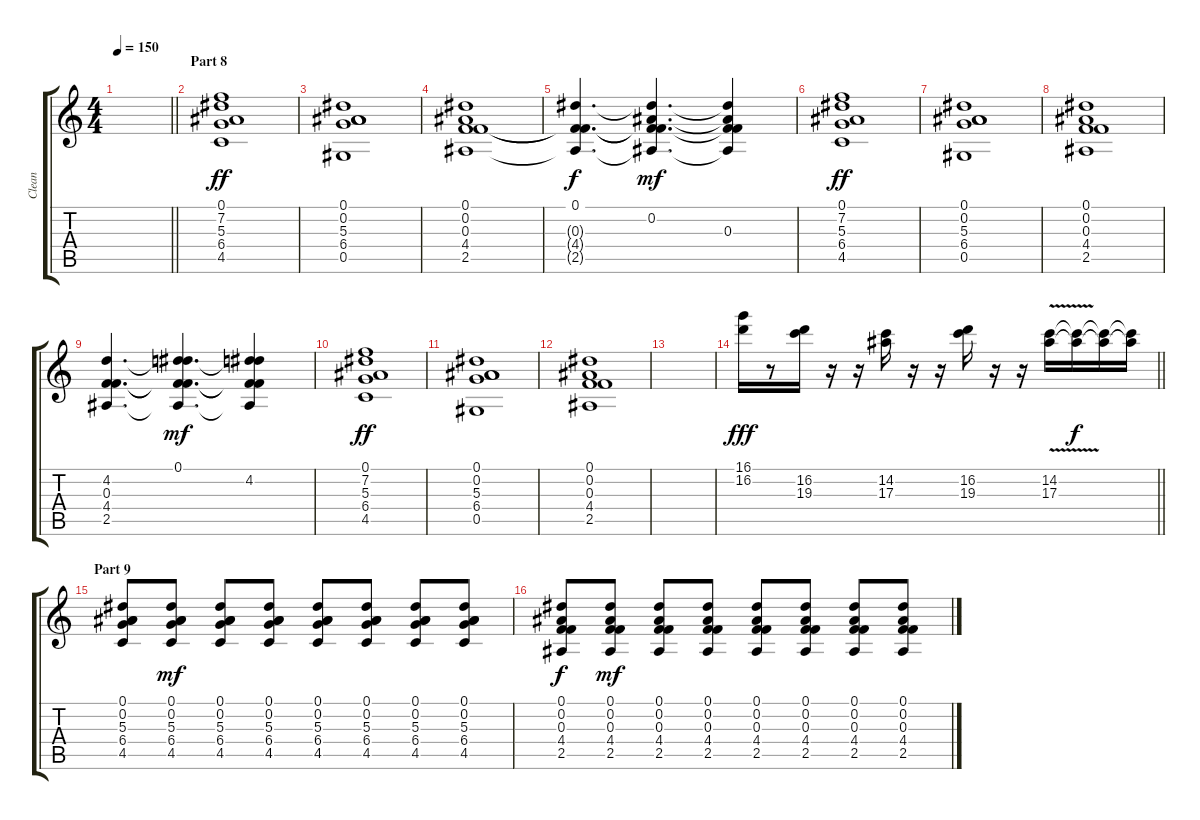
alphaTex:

\track ("Clean" "Clean") {instrument electricguitarclean}
\staff {score tabs}
\tuning (Eb4 Bb3 F3 Db3 Ab2 Eb2) {hide}
\ts (4 4)
\tempo 150
\clef g2
\barLineRight lightlight
\ks c
|
\section ("" "Part 8")
(0.1 7.2 5.3 6.4 4.5).1{dy ff} |
(0.1 0.2 5.3 6.4 0.5).1 |
(0.1 0.2 0.3 4.4 2.5).1 |
(0.1 0.3{t} 4.4{t} 2.5{t}).4{d dy f} (0.1{t} 0.2 0.3{t} 4.4{t} 2.5{t}).4{d dy mf} (0.1{t} 0.2{t} 0.3 4.4{t} 2.5{t}).4 |
(0.1 7.2 5.3 6.4 4.5).1{dy ff} |
(0.1 0.2 5.3 6.4 0.5).1 |
(0.1 0.2 0.3 4.4 2.5).1 |
(4.2 0.3 4.4 2.5).4{d} (0.1 4.2{t} 0.3{t} 4.4{t} 2.5{t}).4{d dy mf} (0.1{t} 4.2 0.3{t} 4.4{t} 2.5{t}).4 |
(0.1 7.2 5.3 6.4 4.5).1{dy ff} |
(0.1 0.2 5.3 6.4 0.5).1 |
(0.1 0.2 0.3 4.4 2.5).1 |
|
\barLineRight lightlight
(16.1 16.2).16{dy fff} r.8 (16.2 19.3).16 r.16 r.16 (14.2 17.3).16 r.16 r.16 (16.2 19.3).16 r.16 r.16 (14.2{v} 17.3{v}).16 (14.2{t} 17.3{t}).16{dy f} (14.2{t} 17.3{t}).16 (14.2{t} 17.3{t}).16 |
\section ("" "Part 9")
(0.1 0.2 5.3 6.4 4.5).8 (0.1 0.2 5.3 6.4 4.5).8{dy mf} (0.1 0.2 5.3 6.4 4.5).8 (0.1 0.2 5.3 6.4 4.5).8 (0.1 0.2 5.3 6.4 4.5).8 (0.1 0.2 5.3 6.4 4.5).8 (0.1 0.2 5.3 6.4 4.5).8 (0.1 0.2 5.3 6.4 4.5).8 |
(0.1 0.2 0.3 4.4 2.5).8{dy f} (0.1 0.2 0.3 4.4 2.5).8{dy mf} (0.1 0.2 0.3 4.4 2.5).8 (0.1 0.2 0.3 4.4 2.5).8 (0.1 0.2 0.3 4.4 2.5).8 (0.1 0.2 0.3 4.4 2.5).8 (0.1 0.2 0.3 4.4 2.5).8 (0.1 0.2 0.3 4.4 2.5).8
